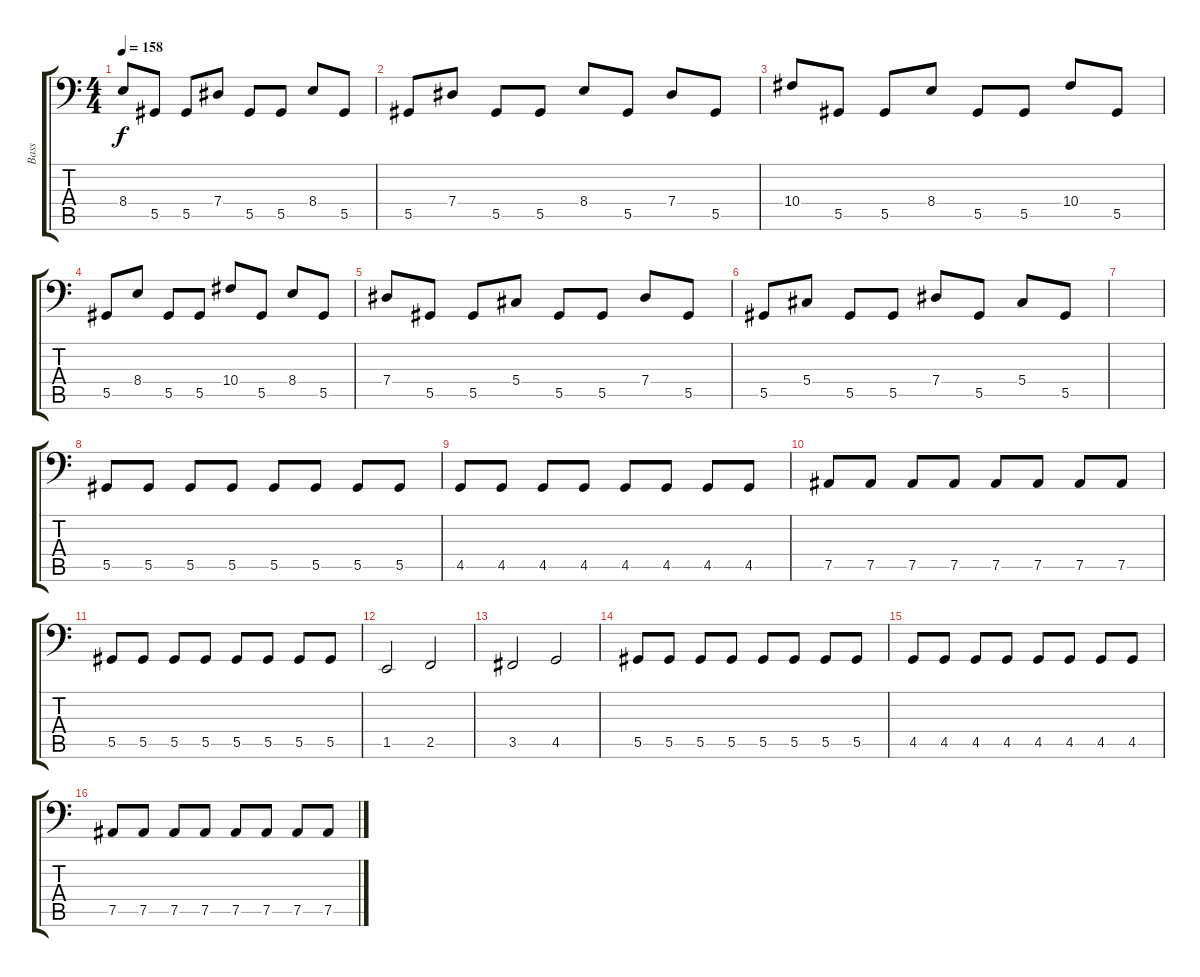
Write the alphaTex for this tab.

\track ("Bass" "Bass") {instrument electricbassfinger}
\staff {score tabs}
\tuning (B2 Gb2 Db2 Ab1 Eb1 Bb0) {hide}
\ts (4 4)
\tempo 158
\clef f4
\ks c
8.4.8{dy f} 5.5.8 5.5.8 7.4.8 5.5.8 5.5.8 8.4.8 5.5.8 |
5.5.8 7.4.8 5.5.8 5.5.8 8.4.8 5.5.8 7.4.8 5.5.8 |
10.4.8 5.5.8 5.5.8 8.4.8 5.5.8 5.5.8 10.4.8 5.5.8 |
5.5.8 8.4.8 5.5.8 5.5.8 10.4.8 5.5.8 8.4.8 5.5.8 |
7.4.8 5.5.8 5.5.8 5.4.8 5.5.8 5.5.8 7.4.8 5.5.8 |
5.5.8 5.4.8 5.5.8 5.5.8 7.4.8 5.5.8 5.4.8 5.5.8 |
|
5.5.8 5.5.8 5.5.8 5.5.8 5.5.8 5.5.8 5.5.8 5.5.8 |
4.5.8 4.5.8 4.5.8 4.5.8 4.5.8 4.5.8 4.5.8 4.5.8 |
7.5.8 7.5.8 7.5.8 7.5.8 7.5.8 7.5.8 7.5.8 7.5.8 |
5.5.8 5.5.8 5.5.8 5.5.8 5.5.8 5.5.8 5.5.8 5.5.8 |
1.5.2 2.5.2 |
3.5.2 4.5.2 |
5.5.8 5.5.8 5.5.8 5.5.8 5.5.8 5.5.8 5.5.8 5.5.8 |
4.5.8 4.5.8 4.5.8 4.5.8 4.5.8 4.5.8 4.5.8 4.5.8 |
7.5.8 7.5.8 7.5.8 7.5.8 7.5.8 7.5.8 7.5.8 7.5.8
